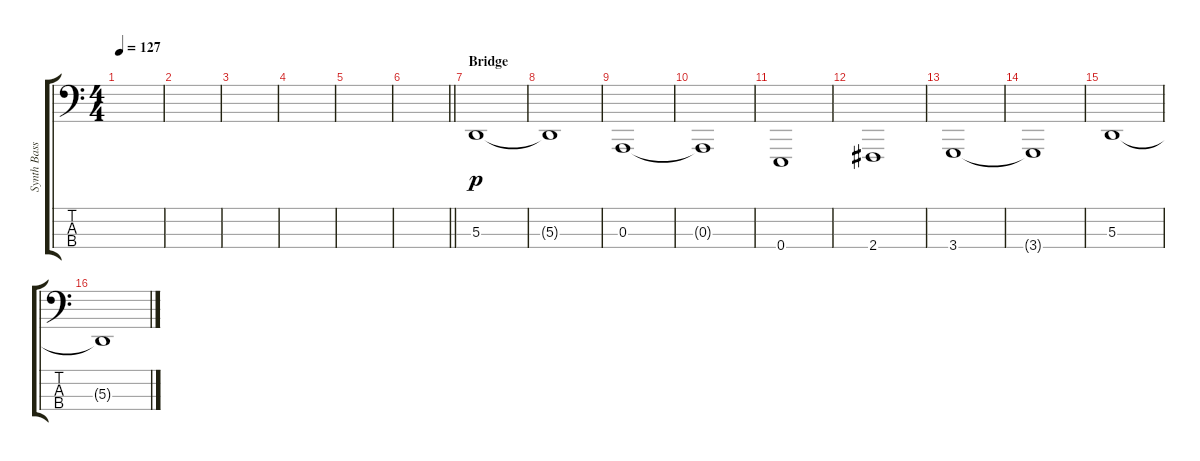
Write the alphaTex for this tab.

\track ("Synth Bass" "Synth Bass") {instrument lead2sawtooth}
\staff {score tabs}
\tuning (G2 D2 A1 E1) {hide}
\ts (4 4)
\tempo 127
\clef f4
\ks c
|
|
|
|
|
\barLineRight lightlight
|
\section ("" "Bridge")
5.3.1{dy p} |
5.3{t}.1 |
0.3.1 |
0.3{t}.1 |
0.4.1 |
2.4.1 |
3.4.1 |
3.4{t}.1 |
5.3.1 |
5.3{t}.1
